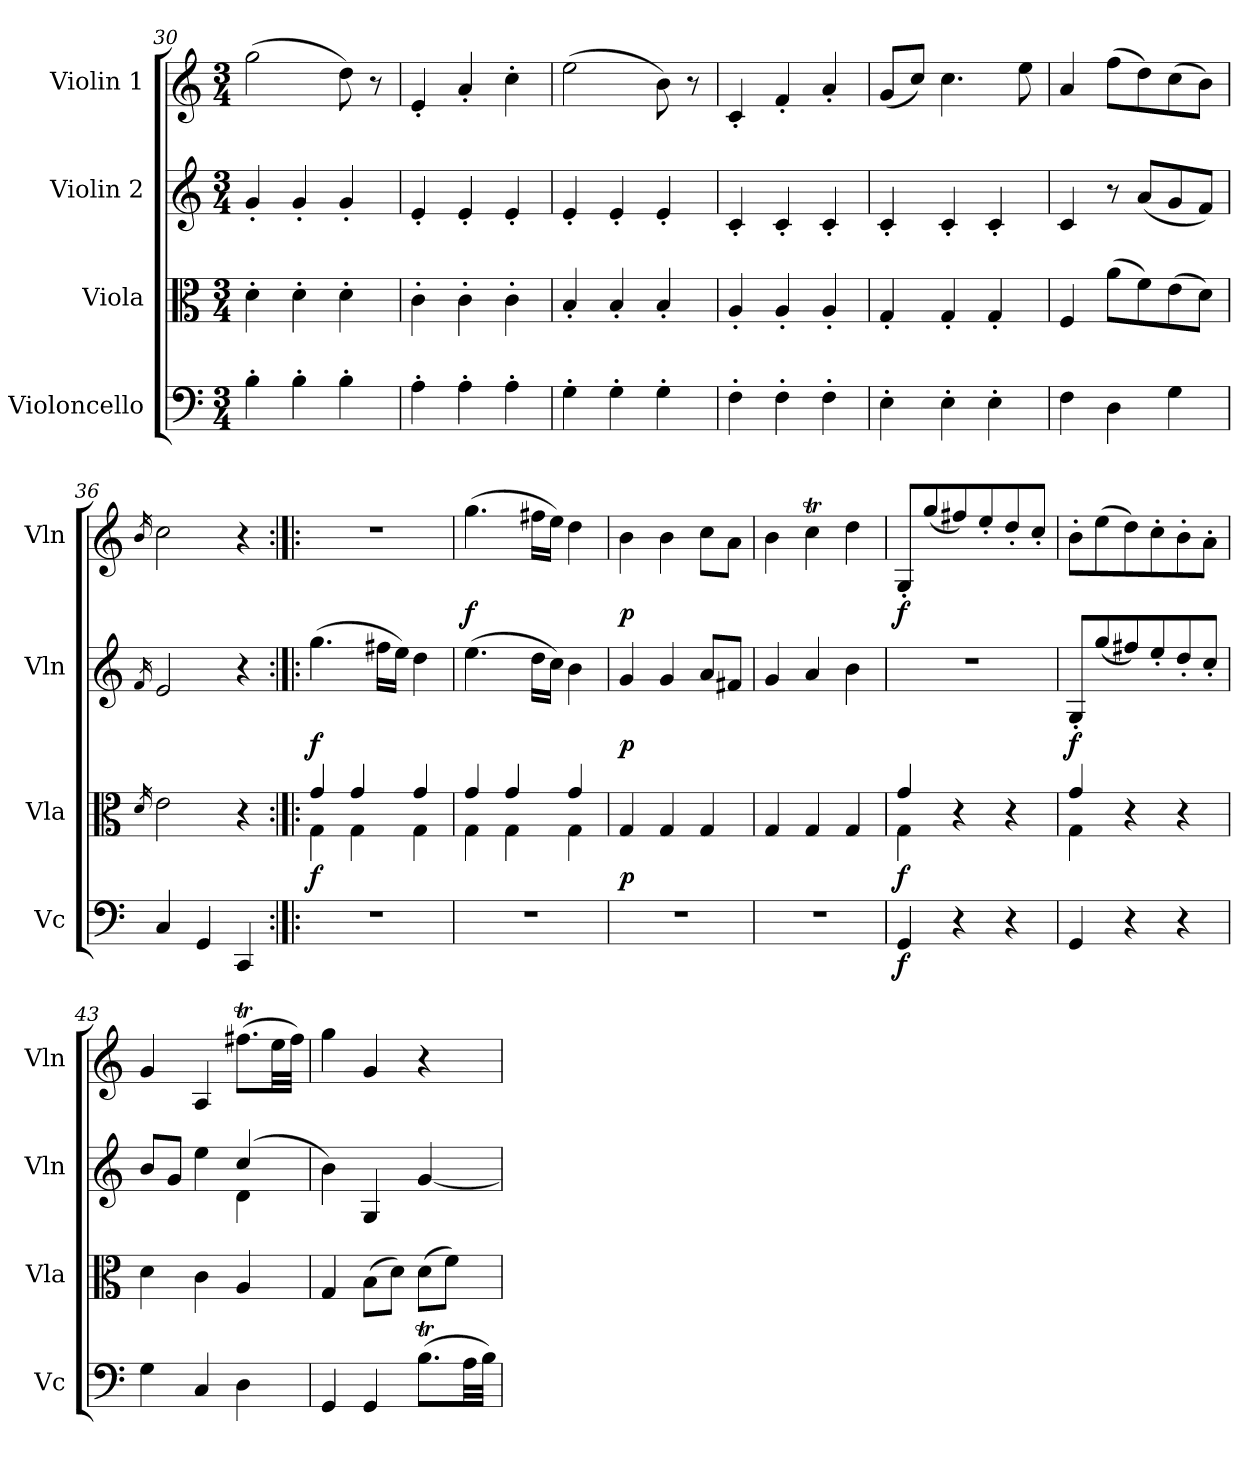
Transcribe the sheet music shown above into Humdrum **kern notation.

**kern	**dynam	**kern	**dynam	**kern	**dynam	**kern	**dynam
*part4	*part4	*part3	*part3	*part2	*part2	*part1	*part1
*staff4	*staff4	*staff3	*staff3	*staff2	*staff2	*staff1	*staff1
*I"Violoncello	*	*I"Viola	*	*I"Violin 2	*	*I"Violin 1	*
*I'Vc	*	*I'Vla	*	*I'Vln	*	*I'Vln	*
*clefF4	*	*clefC3	*	*clefG2	*	*clefG2	*
*k[]	*	*k[]	*	*k[]	*	*k[]	*
*M3/4	*	*M3/4	*	*M3/4	*	*M3/4	*
=30	=30	=30	=30	=30	=30	=30	=30
4B'\	.	4d'\	.	4g'/	.	(>2gg\	.
4B'\	.	4d'\	.	4g'/	.	.	.
4B'\	.	4d'\	.	4g'/	.	8dd\)	.
.	.	.	.	.	.	8r	.
=31	=31	=31	=31	=31	=31	=31	=31
4A'\	.	4c'\	.	4e'/	.	4e'/	.
4A'\	.	4c'\	.	4e'/	.	4a'/	.
4A'\	.	4c'\	.	4e'/	.	4cc'\	.
=32	=32	=32	=32	=32	=32	=32	=32
4G'\	.	4B'/	.	4e'/	.	(>2ee\	.
4G'\	.	4B'/	.	4e'/	.	.	.
4G'\	.	4B'/	.	4e'/	.	8b\)	.
.	.	.	.	.	.	8r	.
!!LO:LB:g=z
=33	=33	=33	=33	=33	=33	=33	=33
4F'\	.	4A'/	.	4c'/	.	4c'/	.
4F'\	.	4A'/	.	4c'/	.	4f'/	.
4F'\	.	4A'/	.	4c'/	.	4a'/	.
=34	=34	=34	=34	=34	=34	=34	=34
4E'\	.	4G'/	.	4c'/	.	(<8g/L	.
.	.	.	.	.	.	8cc/J)	.
4E'\	.	4G'/	.	4c'/	.	4.cc\	.
4E'\	.	4G'/	.	4c'/	.	.	.
.	.	.	.	.	.	8ee\	.
=35	=35	=35	=35	=35	=35	=35	=35
4F\	.	4F/	.	4c/	.	4a/	.
4D\	.	(>8a\L	.	8r	.	(>8ff\L	.
.	.	8f\)	.	(8a/L	.	8dd\)	.
4G\	.	(>8e\	.	8g/	.	(>8cc\	.
.	.	8d\J)	.	8f/J)	.	8b\J)	.
=36	=36	=36	=36	=36	=36	=36	=36
.	.	16qd/	.	16qf/	.	16qb/	.
4C/	.	2e\	.	2e/	.	2cc\	.
4GG/	.	.	.	.	.	.	.
4CC/	.	4r	.	4r	.	4r	.
=37:|!|:	=37:|!|:	=37:|!|:	=37:|!|:	=37:|!|:	=37:|!|:	=37:|!|:	=37:|!|:
*	*	*^	*	*	*	*	*
!	!	!	!	!LO:DY:b	!	!LO:DY:b	!	!
2.r	.	4g/	4G\	f	(4.gg\	f	2.r	.
.	.	4g/	4G\	.	.	.	.	.
.	.	.	.	.	16ff#X\LL	.	.	.
.	.	.	.	.	16ee\JJ)	.	.	.
.	.	4g/	4G\	.	4dd\	.	.	.
=38	=38	=38	=38	=38	=38	=38	=38	=38
!	!	!	!	!	!	!	!	!LO:DY:b
2.r	.	4g/	4G\	.	(4.ee\	.	(>4.gg\	f
.	.	4g/	4G\	.	.	.	.	.
.	.	.	.	.	16dd\LL	.	16ff#X\LL	.
.	.	.	.	.	16cc\JJ)	.	16ee\JJ)	.
.	.	4g/	4G\	.	4b\	.	4dd\	.
=39	=39	=39	=39	=39	=39	=39	=39	=39
!	!	!	!	!LO:DY:b	!	!LO:DY:b	!	!LO:DY:b
*	*	*v	*v	*	*	*	*	*
2.r	.	4G/	p	4g/	p	4b\	p
.	.	4G/	.	4g/	.	4b\	.
.	.	4G/	.	8a/L	.	8cc\L	.
.	.	.	.	8f#X/J	.	8a\J	.
=40	=40	=40	=40	=40	=40	=40	=40
2.r	.	4G/	.	4g/	.	4b\	.
.	.	4G/	.	4a/	.	4ccT\	.
.	.	4G/	.	4b\	.	4dd\	.
=41	=41	=41	=41	=41	=41	=41	=41
*	*	*^	*	*	*	*	*
!	!LO:DY:b	!	!	!LO:DY:b	!	!	!	!LO:DY:b
4GG/	f	4g/	4G\	f	2.r	.	8G'/L	f
.	.	.	.	.	.	.	(<8gg/	.
4r	.	4r	4ryy	.	.	.	8ff#X/)	.
.	.	.	.	.	.	.	8ee'/	.
4r	.	4r	4ryy	.	.	.	8dd'/	.
.	.	.	.	.	.	.	8cc'/J	.
!!LO:LB:g=z
=42	=42	=42	=42	=42	=42	=42	=42	=42
!	!	!	!	!	!	!LO:DY:b	!	!
4GG/	.	4g/	4G\	.	8G'/L	f	8b'\L	.
.	.	.	.	.	(8gg/	.	(>8ee\	.
4r	.	4r	4ryy	.	8ff#X/)	.	8dd\)	.
.	.	.	.	.	8ee'/	.	8cc'\	.
4r	.	4r	4ryy	.	8dd'/	.	8b'\	.
.	.	.	.	.	8cc'/J	.	8a'\J	.
*	*	*v	*v	*	*	*	*	*
!!LO:PB:g=z
=43	=43	=43	=43	=43	=43	=43	=43
*	*	*	*	*^	*	*	*
4G\	.	4d\	.	8b/L	2ryy	.	4g/	.
.	.	.	.	8g/J	.	.	.	.
4C/	.	4c\	.	4ee\	.	.	4A/	.
4D\	.	4A/	.	(4cc/	4d\	.	(>8.ff#Xt\L	.
.	.	.	.	.	.	.	32ee\LL	.
.	.	.	.	.	.	.	32ff#\JJJ)	.
*	*	*	*	*v	*v	*	*	*
=44	=44	=44	=44	=44	=44	=44	=44
4GG/	.	4G/	.	4b\)	.	4gg\	.
4GG/	.	(8B\L	.	4G/	.	4g/	.
.	.	8d\J)	.	.	.	.	.
(>8.Bt\L	.	(8d\L	.	[<4g/	.	4r	.
.	.	8f\J)	.	.	.	.	.
32A\LL	.	.	.	.	.	.	.
32B\JJJ)	.	.	.	.	.	.	.
=	=	=	=	=	=	=	=
*-	*-	*-	*-	*-	*-	*-	*-
